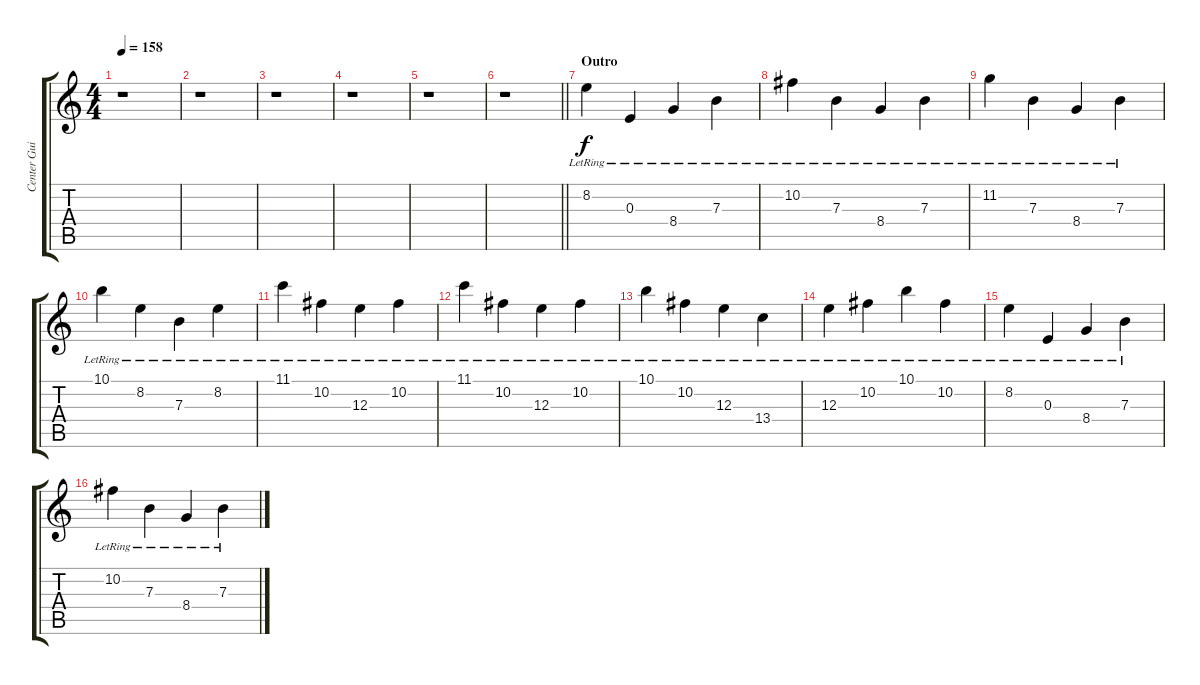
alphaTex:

\track ("Center Guitar" "Center Gui") {instrument distortionguitar}
\staff {score tabs}
\tuning (Db4 Ab3 E3 B2 Gb2 B1) {hide}
\ts (4 4)
\tempo 158
\clef g2
\ks c
r.1{dy f} |
r.1 |
r.1 |
r.1 |
r.1 |
\barLineRight lightlight
r.1 |
\section ("" "Outro")
8.2{lr}.4 0.3{lr}.4 8.4{lr}.4 7.3{lr}.4 |
10.2{lr}.4 7.3{lr}.4 8.4{lr}.4 7.3{lr}.4 |
11.2{lr}.4 7.3{lr}.4 8.4{lr}.4 7.3{lr}.4 |
10.1{lr}.4 8.2{lr}.4 7.3{lr}.4 8.2{lr}.4 |
11.1{lr}.4 10.2{lr}.4 12.3{lr}.4 10.2{lr}.4 |
11.1{lr}.4 10.2{lr}.4 12.3{lr}.4 10.2{lr}.4 |
10.1{lr}.4 10.2{lr}.4 12.3{lr}.4 13.4{lr}.4 |
12.3{lr}.4 10.2{lr}.4 10.1{lr}.4 10.2{lr}.4 |
8.2{lr}.4 0.3{lr}.4 8.4{lr}.4 7.3{lr}.4 |
10.2{lr}.4 7.3{lr}.4 8.4{lr}.4 7.3{lr}.4
